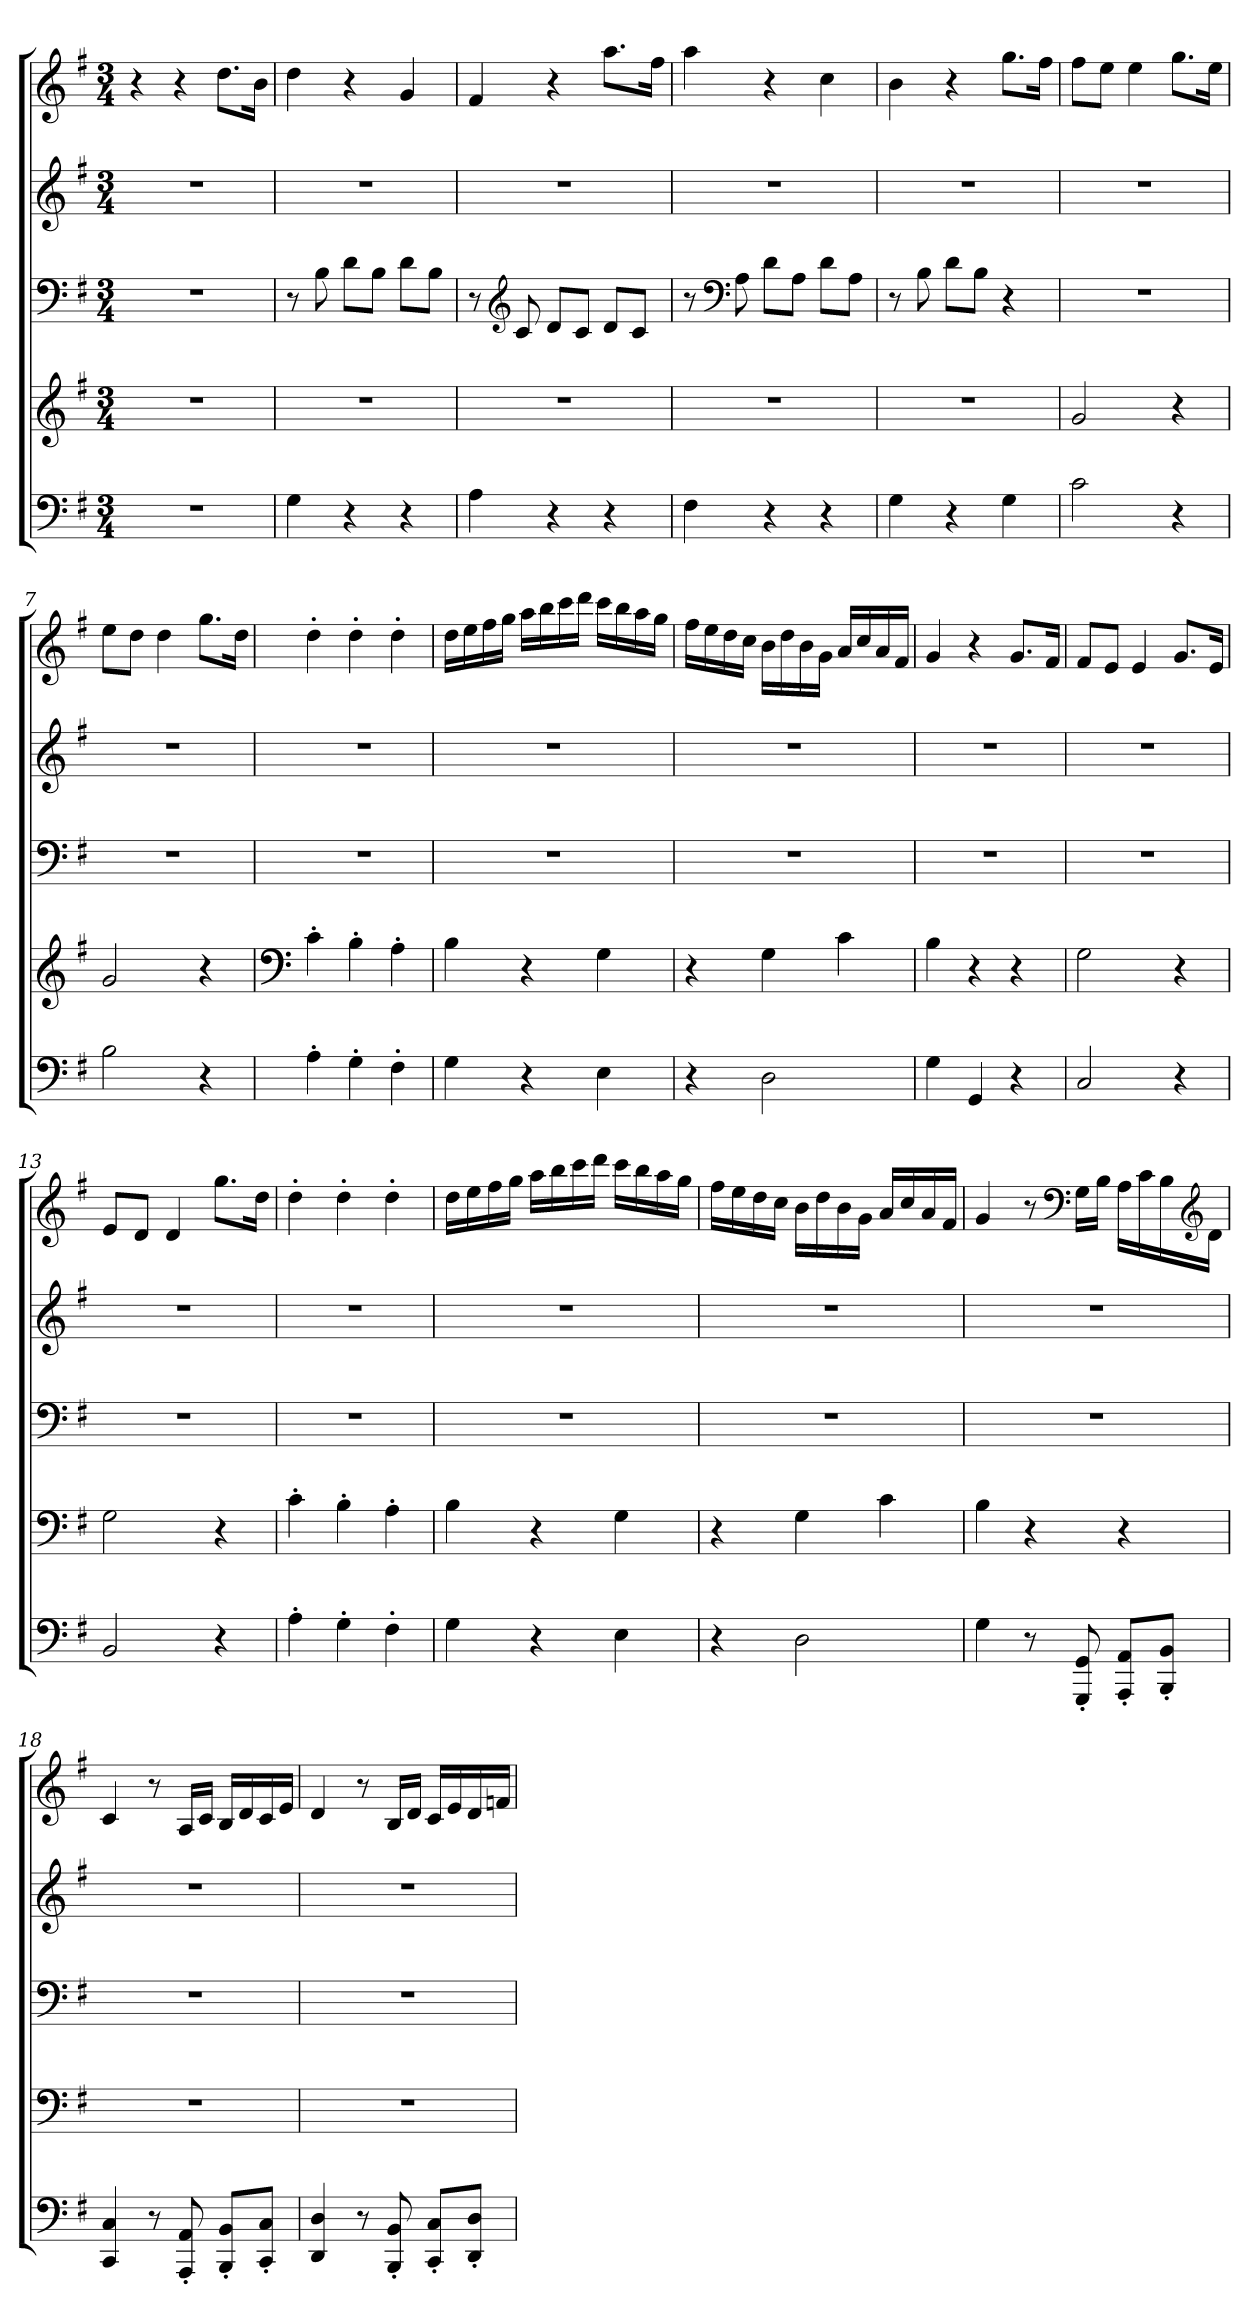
**kern	**kern	**kern	**kern	**kern
*part5	*part4	*part3	*part2	*part1
*staff5	*staff4	*staff3	*staff2	*staff1
*clefF4	*clefG2	*clefF4	*clefG2	*clefG2
*k[f#]	*k[f#]	*k[f#]	*k[f#]	*k[f#]
*M3/4	*M3/4	*M3/4	*M3/4	*M3/4
*MM120	*MM120	*MM120	*MM120	*MM120
=1	=1	=1	=1	=1
2.r	2.r	2.r	2.r	4r
.	.	.	.	4r
*	*	*	*	*MM141
.	.	.	.	8.dd\L
.	.	.	.	16b\Jk
=2	=2	=2	=2	=2
*	*	*	*	*MM141
4G\	2.r	8r	2.r	4dd\
.	.	8B\	.	.
4r	.	8d\L	.	4r
.	.	8B\J	.	.
4r	.	8d\L	.	4g/
.	.	8B\J	.	.
=3	=3	=3	=3	=3
4A\	2.r	8r	2.r	4f#/
*	*	*clefG2	*	*
.	.	8c/	.	.
4r	.	8d/L	.	4r
.	.	8c/J	.	.
4r	.	8d/L	.	8.aa\L
.	.	8c/J	.	.
.	.	.	.	16ff#\Jk
=4	=4	=4	=4	=4
*	*	*	*	*MM141
4F#\	2.r	8r	2.r	4aa\
*	*	*clefF4	*	*
.	.	8A\	.	.
4r	.	8d\L	.	4r
.	.	8A\J	.	.
4r	.	8d\L	.	4cc\
.	.	8A\J	.	.
!!LO:LB:g=z
=5	=5	=5	=5	=5
4G\	2.r	8r	2.r	4b\
.	.	8B\	.	.
4r	.	8d\L	.	4r
.	.	8B\J	.	.
4G\	.	4r	.	8.gg\L
.	.	.	.	16ff#\Jk
=6	=6	=6	=6	=6
*	*	*	*	*MM140
2c\	2g/	2.r	2.r	8ff#\L
.	.	.	.	8ee\J
.	.	.	.	4ee\
4r	4r	.	.	8.gg\L
.	.	.	.	16ee\Jk
=7	=7	=7	=7	=7
*	*	*	*	*MM140
2B\	2g/	2.r	2.r	8ee\L
.	.	.	.	8dd\J
.	.	.	.	4dd\
4r	4r	.	.	8.gg\L
.	.	.	.	16dd\Jk
=8	=8	=8	=8	=8
*	*clefF4	*	*	*
*	*	*	*	*MM140
4A'\	4c'\	2.r	2.r	4dd'\
4G'\	4B'\	.	.	4dd'\
4F#'\	4A'\	.	.	4dd'\
=9	=9	=9	=9	=9
*	*	*	*	*MM141
4G\	4B\	2.r	2.r	16dd\LL
.	.	.	.	16ee\
.	.	.	.	16ff#\
.	.	.	.	16gg\JJ
4r	4r	.	.	16aa\LL
.	.	.	.	16bb\
.	.	.	.	16ccc\
.	.	.	.	16ddd\JJ
4E\	4G\	.	.	16ccc\LL
.	.	.	.	16bb\
.	.	.	.	16aa\
.	.	.	.	16gg\JJ
!!LO:PB:g=z
=10	=10	=10	=10	=10
4r	4r	2.r	2.r	16ff#\LL
.	.	.	.	16ee\
.	.	.	.	16dd\
.	.	.	.	16cc\JJ
2D\	4G\	.	.	16b\LL
.	.	.	.	16dd\
.	.	.	.	16b\
.	.	.	.	16g\JJ
.	4c\	.	.	16a/LL
.	.	.	.	16cc/
.	.	.	.	16a/
.	.	.	.	16f#/JJ
=11	=11	=11	=11	=11
*	*	*	*	*MM140
4G\	4B\	2.r	2.r	4g/
4GG/	4r	.	.	4r
*	*	*	*	*MM140
4r	4r	.	.	8.g/L
.	.	.	.	16f#/Jk
=12	=12	=12	=12	=12
*	*	*	*	*MM140
2C/	2G\	2.r	2.r	8f#/L
.	.	.	.	8e/J
.	.	.	.	4e/
4r	4r	.	.	8.g/L
.	.	.	.	16e/Jk
=13	=13	=13	=13	=13
*	*	*	*	*MM140
2BB/	2G\	2.r	2.r	8e/L
.	.	.	.	8d/J
.	.	.	.	4d/
4r	4r	.	.	8.gg\L
.	.	.	.	16dd\Jk
=14	=14	=14	=14	=14
*	*	*	*	*MM140
4A'\	4c'\	2.r	2.r	4dd'\
4G'\	4B'\	.	.	4dd'\
4F#'\	4A'\	.	.	4dd'\
!!LO:LB:g=z
=15	=15	=15	=15	=15
*	*	*	*	*MM141
4G\	4B\	2.r	2.r	16dd\LL
.	.	.	.	16ee\
.	.	.	.	16ff#\
.	.	.	.	16gg\JJ
4r	4r	.	.	16aa\LL
.	.	.	.	16bb\
.	.	.	.	16ccc\
.	.	.	.	16ddd\JJ
4E\	4G\	.	.	16ccc\LL
.	.	.	.	16bb\
.	.	.	.	16aa\
.	.	.	.	16gg\JJ
=16	=16	=16	=16	=16
4r	4r	2.r	2.r	16ff#\LL
.	.	.	.	16ee\
.	.	.	.	16dd\
.	.	.	.	16cc\JJ
2D\	4G\	.	.	16b\LL
.	.	.	.	16dd\
.	.	.	.	16b\
.	.	.	.	16g\JJ
.	4c\	.	.	16a/LL
.	.	.	.	16cc/
.	.	.	.	16a/
.	.	.	.	16f#/JJ
=17	=17	=17	=17	=17
*	*	*	*	*MM140
4G\	4B\	2.r	2.r	4g/
8r	4r	.	.	8r
*	*	*	*	*clefF4
*	*	*	*	*MM141
8GGG/' 8GG/'	.	.	.	16G\LL
.	.	.	.	16B\JJ
8AAA/' 8AA/'L	4r	.	.	16A\LL
.	.	.	.	16c\
8BBB/' 8BB/'J	.	.	.	16B\
*	*	*	*	*clefG2
.	.	.	.	16d\JJ
!!LO:PB:g=z
=18	=18	=18	=18	=18
*	*	*	*	*MM140
4CC/ 4C/	2.r	2.r	2.r	4c/
8r	.	.	.	8r
8AAA/' 8AA/'	.	.	.	16A/LL
.	.	.	.	16c/JJ
8BBB/' 8BB/'L	.	.	.	16B/LL
.	.	.	.	16d/
8CC/' 8C/'J	.	.	.	16c/
.	.	.	.	16e/JJ
=19	=19	=19	=19	=19
*	*	*	*	*MM140
4DD/ 4D/	2.r	2.r	2.r	4d/
8r	.	.	.	8r
8BBB/' 8BB/'	.	.	.	16B/LL
.	.	.	.	16d/JJ
8CC/' 8C/'L	.	.	.	16c/LL
.	.	.	.	16e/
8DD/' 8D/'J	.	.	.	16d/
.	.	.	.	16fn/JJ
=	=	=	=	=
*-	*-	*-	*-	*-
